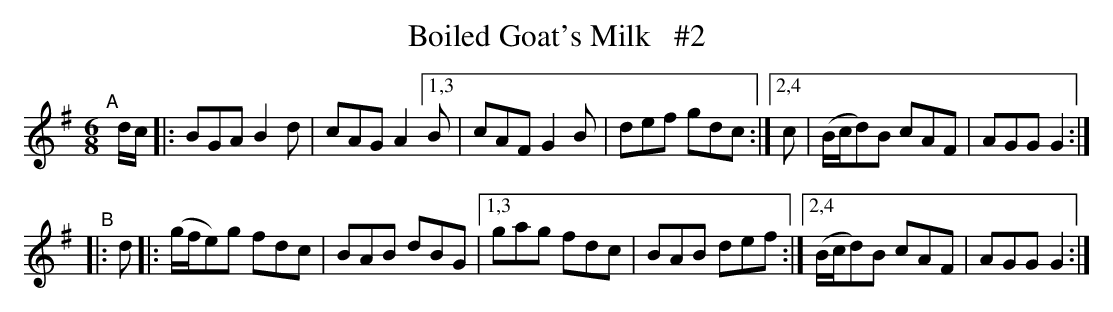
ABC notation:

X:1
T: Boiled Goat's Milk   #2
M: 6/8
L: 1/8
K: G
"^A"\
[|] d/c/ |: BGA B2d | cAG A2 \
[1,3 B | cAF G2B | def gdc :|\
[2,4 c | (B/c/d)B cAF | AGG G2 :|
"^B"|: d \
|: (g/f/e)g fdc | BAB dBG |\
[1,3 gag fdc | BAB def :|\
[2,4 (B/c/d)B cAF | AGG G2 :|
